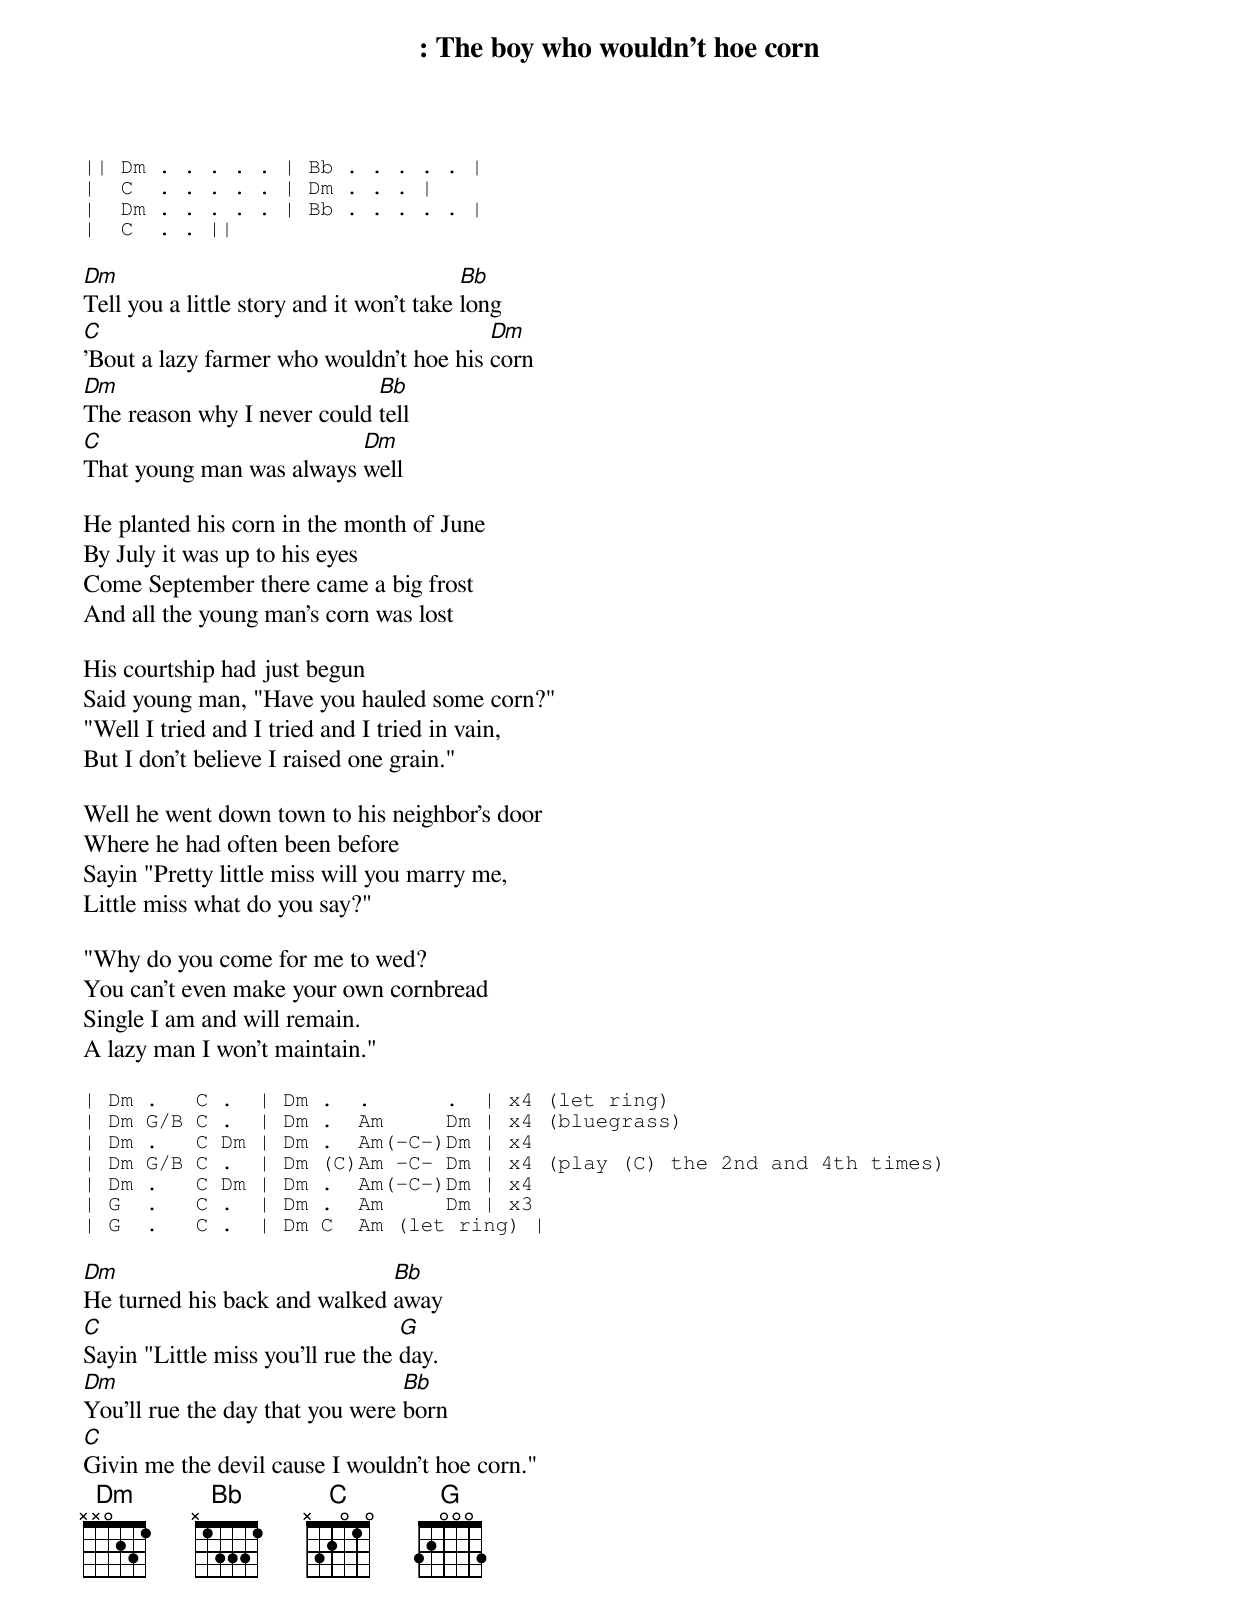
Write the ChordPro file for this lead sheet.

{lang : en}
{title : The boy who wouldn't hoe corn}
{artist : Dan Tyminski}

{start_of_tab}
|| Dm . . . . . | Bb . . . . . |
|  C  . . . . . | Dm . . . |
|  Dm . . . . . | Bb . . . . . |
|  C  . . ||
{end_of_tab}

[Dm]Tell you a little story and it won't take [Bb]long
[C]'Bout a lazy farmer who wouldn't hoe his [Dm]corn
[Dm]The reason why I never could [Bb]tell
[C]That young man was always [Dm]well

He planted his corn in the month of June
By July it was up to his eyes
Come September there came a big frost
And all the young man's corn was lost

His courtship had just begun
Said young man, "Have you hauled some corn?"
"Well I tried and I tried and I tried in vain,
But I don't believe I raised one grain."

Well he went down town to his neighbor's door
Where he had often been before
Sayin "Pretty little miss will you marry me,
Little miss what do you say?"

"Why do you come for me to wed?
You can't even make your own cornbread
Single I am and will remain.
A lazy man I won't maintain."

{start_of_tab}
| Dm .   C .  | Dm .  .      .  | x4 (let ring)
| Dm G/B C .  | Dm .  Am     Dm | x4 (bluegrass)
| Dm .   C Dm | Dm .  Am(-C-)Dm | x4
| Dm G/B C .  | Dm (C)Am -C- Dm | x4 (play (C) the 2nd and 4th times)
| Dm .   C Dm | Dm .  Am(-C-)Dm | x4
| G  .   C .  | Dm .  Am     Dm | x3
| G  .   C .  | Dm C  Am (let ring) |
{end_of_tab}

[Dm]He turned his back and walked [Bb]away
[C]Sayin "Little miss you'll rue the [G]day.
[Dm]You'll rue the day that you were [Bb]born
[C]Givin me the devil cause I wouldn't hoe corn."
